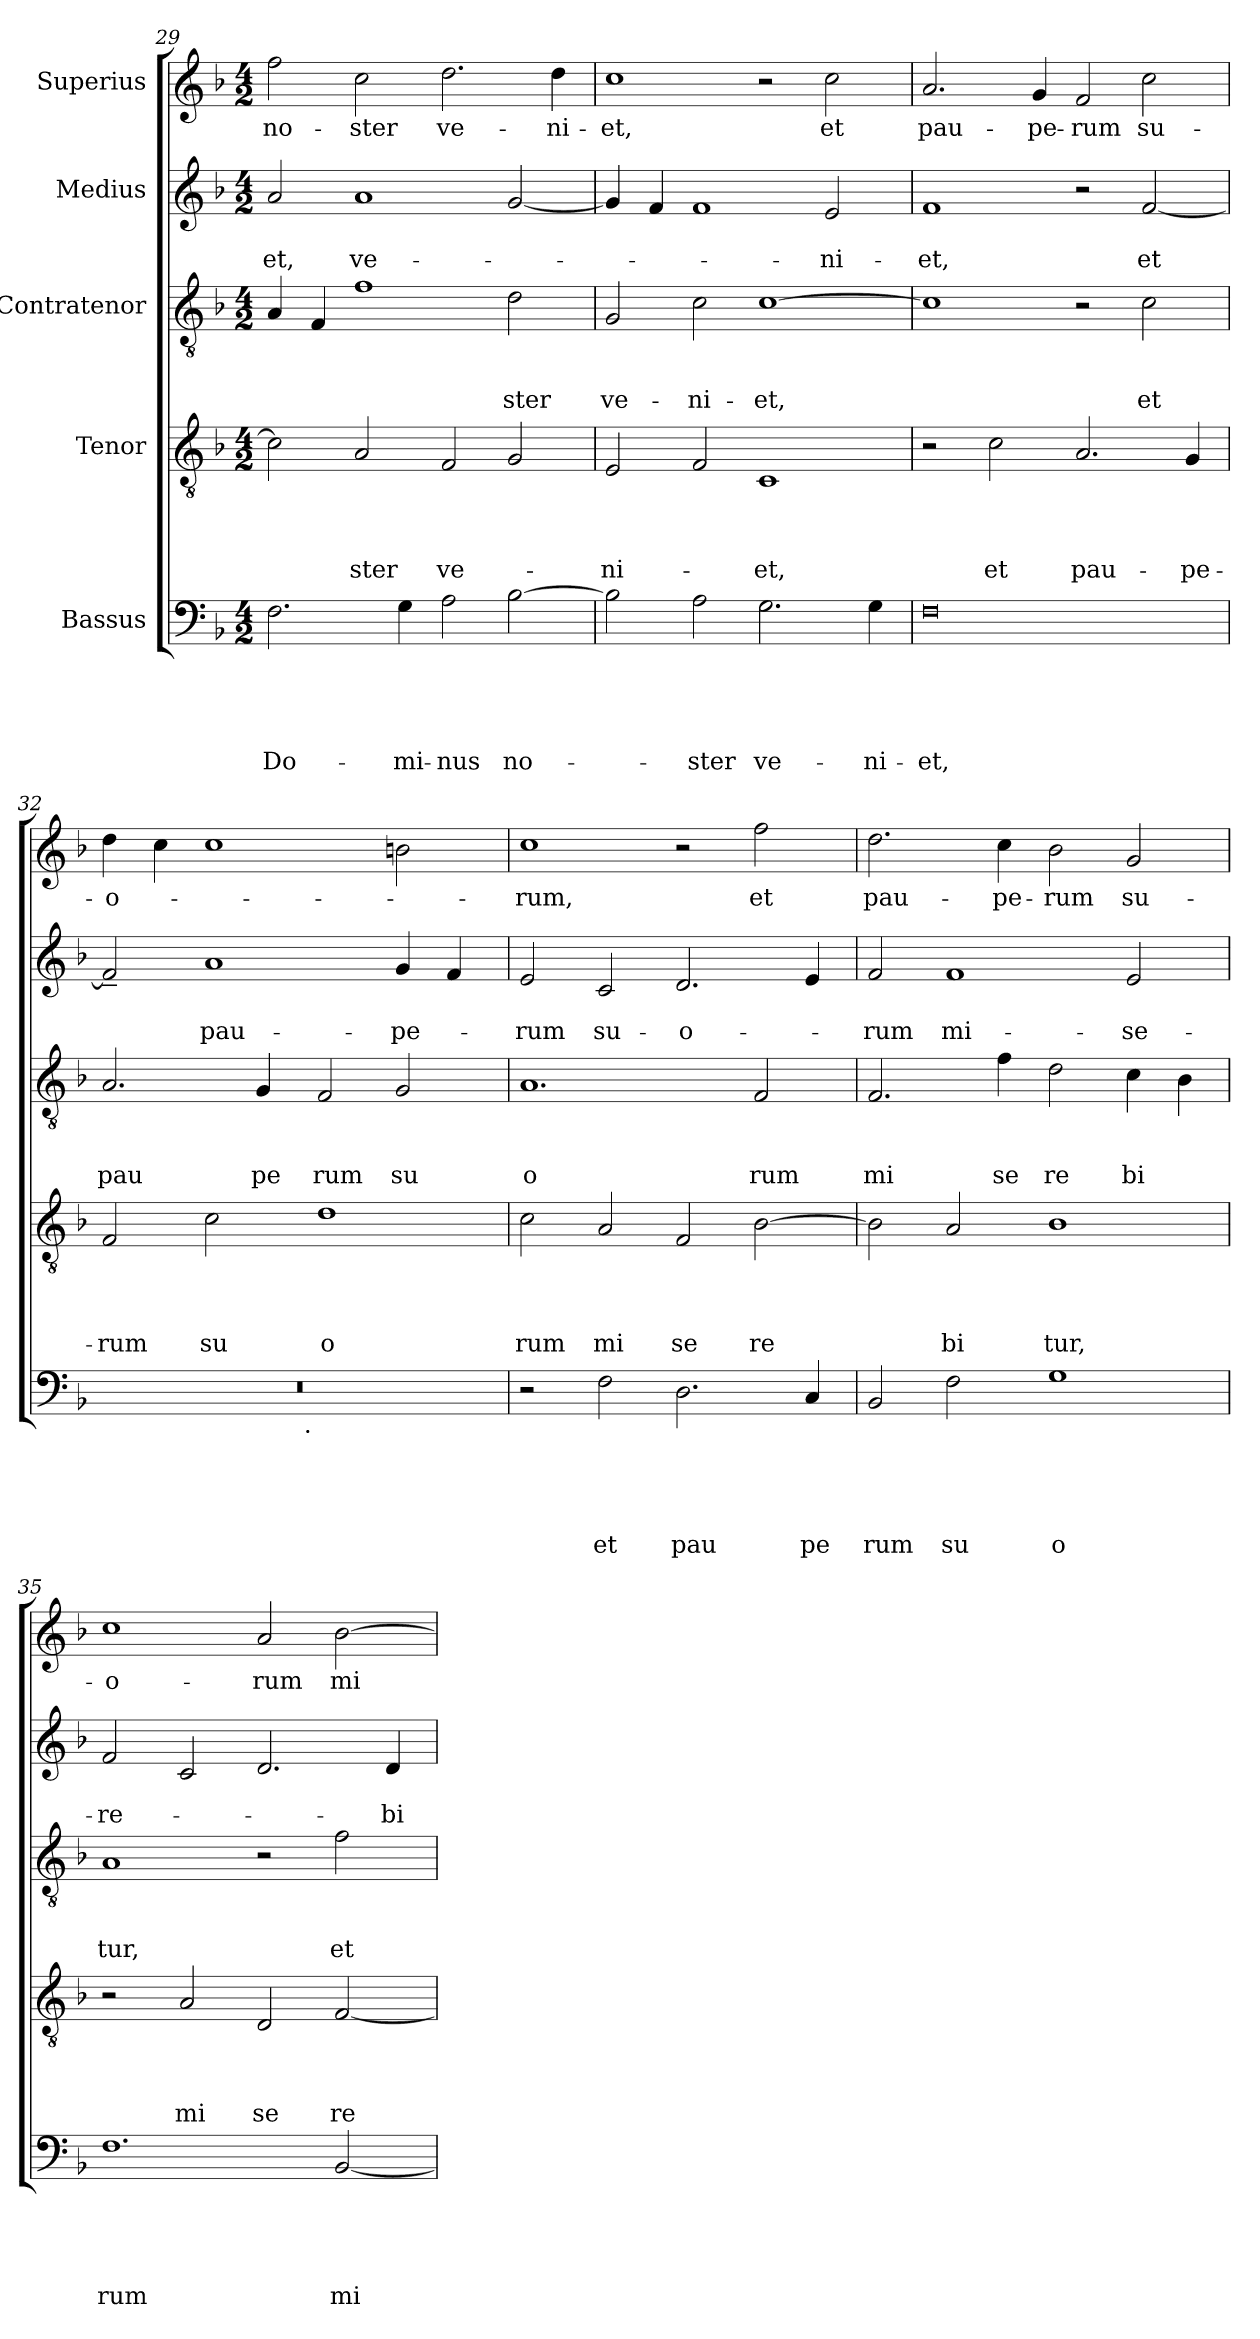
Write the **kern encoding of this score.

**kern	**text	**text	**text	**text	**text	**kern	**text	**text	**text	**text	**kern	**text	**text	**text	**kern	**text	**text	**kern	**text
*part5	*part5	*part5	*part5	*part5	*part5	*part4	*part4	*part4	*part4	*part4	*part3	*part3	*part3	*part3	*part2	*part2	*part2	*part1	*part1
*staff5	*staff5	*staff5	*staff5	*staff5	*staff5	*staff4	*staff4	*staff4	*staff4	*staff4	*staff3	*staff3	*staff3	*staff3	*staff2	*staff2	*staff2	*staff1	*staff1
*I"Bassus	*	*	*	*	*	*I"Tenor	*	*	*	*	*I"Contratenor	*	*	*	*I"Medius	*	*	*I"Superius	*
*clefF4	*	*	*	*	*	*clefGv2	*	*	*	*	*clefGv2	*	*	*	*clefG2	*	*	*clefG2	*
*k[b-]	*	*	*	*	*	*k[b-]	*	*	*	*	*k[b-]	*	*	*	*k[b-]	*	*	*k[b-]	*
*F:	*	*	*	*	*	*F:	*	*	*	*	*F:	*	*	*	*F:	*	*	*F:	*
*M4/2	*	*	*	*	*	*M4/2	*	*	*	*	*M4/2	*	*	*	*M4/2	*	*	*M4/2	*
=29	=29	=29	=29	=29	=29	=29	=29	=29	=29	=29	=29	=29	=29	=29	=29	=29	=29	=29	=29
!	!	!	!	!	!LO:LY:b	!	!	!	!	!	!	!	!	!	!	!	!LO:LY:b	!	!LO:LY:b
2.F\	.	.	.	.	Do-	2c\]	.	.	.	.	4A/	.	.	.	2a/	.	-et,	2ff\	no-
.	.	.	.	.	.	.	.	.	.	.	4F/	.	.	.	.	.	.	.	.
!	!	!	!	!	!	!	!	!	!	!LO:LY:b	!	!	!	!	!	!	!LO:LY:b	!	!LO:LY:b
.	.	.	.	.	.	2A/	.	.	.	-ster	1f	.	.	.	1a	.	ve-	2cc\	-ster
!	!	!	!	!	!LO:LY:b	!	!	!	!	!	!	!	!	!	!	!	!	!	!
4G\	.	.	.	.	-mi-	.	.	.	.	.	.	.	.	.	.	.	.	.	.
!	!	!	!	!	!LO:LY:b	!	!	!	!	!LO:LY:b	!	!	!	!	!	!	!	!	!LO:LY:b
2A\	.	.	.	.	-nus	2F/	.	.	.	ve-	.	.	.	.	.	.	.	2.dd\	ve-
!	!	!	!	!	!LO:LY:b	!	!	!	!	!	!	!	!	!LO:LY:b	!	!	!	!	!
[>2B-\	.	.	.	.	no-	2G/	.	.	.	.	2d\	.	.	-ster	[<2g/	.	.	.	.
!	!	!	!	!	!	!	!	!	!	!	!	!	!	!	!	!	!	!	!LO:LY:b
.	.	.	.	.	.	.	.	.	.	.	.	.	.	.	.	.	.	4dd\	-ni-
=30	=30	=30	=30	=30	=30	=30	=30	=30	=30	=30	=30	=30	=30	=30	=30	=30	=30	=30	=30
!	!	!	!	!	!	!	!	!	!	!LO:LY:b	!	!	!	!LO:LY:b	!	!	!	!	!LO:LY:b
2B-\]	.	.	.	.	.	2E/	.	.	.	-ni-	2G/	.	.	ve-	4g/]	.	.	1cc	-et,
.	.	.	.	.	.	.	.	.	.	.	.	.	.	.	4f/	.	.	.	.
!	!	!	!	!	!LO:LY:b	!	!	!	!	!	!	!	!	!LO:LY:b	!	!	!	!	!
2A\	.	.	.	.	-ster	2F/	.	.	.	.	2c\	.	.	-ni-	1f	.	.	.	.
!	!	!	!	!	!LO:LY:b	!	!	!	!	!LO:LY:b	!	!	!	!LO:LY:b	!	!	!	!	!
2.G\	.	.	.	.	ve-	1C	.	.	.	-et,	[>1c	.	.	-et,	.	.	.	2r	.
!	!	!	!	!	!	!	!	!	!	!	!	!	!	!	!	!	!LO:LY:b	!	!LO:LY:b
.	.	.	.	.	.	.	.	.	.	.	.	.	.	.	2e/	.	-ni-	2cc\	et
!	!	!	!	!	!LO:LY:b	!	!	!	!	!	!	!	!	!	!	!	!	!	!
4G\	.	.	.	.	-ni-	.	.	.	.	.	.	.	.	.	.	.	.	.	.
=31	=31	=31	=31	=31	=31	=31	=31	=31	=31	=31	=31	=31	=31	=31	=31	=31	=31	=31	=31
!	!	!	!	!	!LO:LY:b	!	!	!	!	!	!	!	!	!	!	!	!LO:LY:b	!	!LO:LY:b
0F	.	.	.	.	-et,	2r	.	.	.	.	1c]	.	.	.	1f	.	-et,	2.a/	pau-
!	!	!	!	!	!	!	!	!	!	!LO:LY:b	!	!	!	!	!	!	!	!	!
.	.	.	.	.	.	2c\	.	.	.	et	.	.	.	.	.	.	.	.	.
!	!	!	!	!	!	!	!	!	!	!	!	!	!	!	!	!	!	!	!LO:LY:b
.	.	.	.	.	.	.	.	.	.	.	.	.	.	.	.	.	.	4g/	-pe-
!	!	!	!	!	!	!	!	!	!	!LO:LY:b	!	!	!	!	!	!	!	!	!LO:LY:b
.	.	.	.	.	.	2.A/	.	.	.	pau-	2r	.	.	.	2r	.	.	2f/	-rum
!	!	!	!	!	!	!	!	!	!	!	!	!	!	!LO:LY:b	!	!	!LO:LY:b	!	!LO:LY:b
.	.	.	.	.	.	.	.	.	.	.	2c\	.	.	et	[<2f/	.	et	2cc\	su-
!	!	!	!	!	!	!	!	!	!	!LO:LY:b	!	!	!	!	!	!	!	!	!
.	.	.	.	.	.	4G/	.	.	.	-pe-	.	.	.	.	.	.	.	.	.
!!LO:LB:g=z
=32	=32	=32	=32	=32	=32	=32	=32	=32	=32	=32	=32	=32	=32	=32	=32	=32	=32	=32	=32
!	!	!	!	!	!	!	!	!	!	!LO:LY:b	!	!	!	!LO:LY:b	!	!	!	!	!LO:LY:b
*^	*	*	*	*	*	*	*	*	*	*	*	*	*	*	*	*	*	*	*
0r	2ryy	.	.	.	.	.	2F/	.	.	.	-rum	2.A/	.	.	pau	2f~</]	.	.	4dd\	-o-
.	.	.	.	.	.	.	.	.	.	.	.	.	.	.	.	.	.	.	4cc\	.
!	!	!	!	!	!	!	!	!	!	!	!LO:LY:b	!	!	!	!	!	!	!LO:LY:b	!	!
.	4...ryy	.	.	.	.	.	2c\	.	.	.	su	.	.	.	.	1a	.	pau-	1cc	.
!	!	!	!	!	!	!	!	!	!	!	!	!	!	!	!LO:LY:b	!	!	!	!	!
.	.	.	.	.	.	.	.	.	.	.	.	4G/	.	.	pe	.	.	.	.	.
!	!LO:TX:b:t=.	!	!	!	!	!	!	!	!	!	!	!	!	!	!	!	!	!	!	!
.	1ryy	.	.	.	.	.	.	.	.	.	.	.	.	.	.	.	.	.	.	.
!	!	!	!	!	!	!	!	!	!	!	!LO:LY:b	!	!	!	!LO:LY:b	!	!	!	!	!
.	.	.	.	.	.	.	1d	.	.	.	o	2F/	.	.	rum	.	.	.	.	.
!	!	!	!	!	!	!	!	!	!	!	!	!	!	!	!LO:LY:b	!	!	!LO:LY:b	!	!
.	.	.	.	.	.	.	.	.	.	.	.	2G/	.	.	su	4g/	.	-pe-	2bn\	.
.	.	.	.	.	.	.	.	.	.	.	.	.	.	.	.	4f/	.	.	.	.
.	32ryy	.	.	.	.	.	.	.	.	.	.	.	.	.	.	.	.	.	.	.
=33	=33	=33	=33	=33	=33	=33	=33	=33	=33	=33	=33	=33	=33	=33	=33	=33	=33	=33	=33	=33
!	!	!	!	!	!	!	!	!	!	!	!LO:LY:b	!	!	!	!LO:LY:b	!	!	!LO:LY:b	!	!LO:LY:b
*v	*v	*	*	*	*	*	*	*	*	*	*	*	*	*	*	*	*	*	*	*
2r	.	.	.	.	.	2c\	.	.	.	rum	1.A	.	.	o	2e/	.	-rum	1cc	-rum,
!	!	!	!	!	!LO:LY:b	!	!	!	!	!LO:LY:b	!	!	!	!	!	!	!LO:LY:b	!	!
2F\	.	.	.	.	et	2A/	.	.	.	mi	.	.	.	.	2c/	.	su-	.	.
!	!	!	!	!	!LO:LY:b	!	!	!	!	!LO:LY:b	!	!	!	!	!	!	!LO:LY:b	!	!
2.D\	.	.	.	.	pau	2F/	.	.	.	se	.	.	.	.	2.d/	.	-o-	2r	.
!	!	!	!	!	!	!	!	!	!	!LO:LY:b	!	!	!	!LO:LY:b	!	!	!	!	!LO:LY:b
.	.	.	.	.	.	[>2B-\	.	.	.	re	2F/	.	.	rum	.	.	.	2ff\	et
!	!	!	!	!	!LO:LY:b	!	!	!	!	!	!	!	!	!	!	!	!	!	!
4C/	.	.	.	.	pe	.	.	.	.	.	.	.	.	.	4e/	.	.	.	.
=34	=34	=34	=34	=34	=34	=34	=34	=34	=34	=34	=34	=34	=34	=34	=34	=34	=34	=34	=34
!	!	!	!	!	!LO:LY:b	!	!	!	!	!	!	!	!	!LO:LY:b	!	!	!LO:LY:b	!	!LO:LY:b
2BB-/	.	.	.	.	rum	2B-\]	.	.	.	.	2.F/	.	.	mi	2f/	.	-rum	2.dd\	pau-
!	!	!	!	!	!LO:LY:b	!	!	!	!	!LO:LY:b	!	!	!	!	!	!	!LO:LY:b	!	!
2F\	.	.	.	.	su	2A/	.	.	.	bi	.	.	.	.	1f	.	mi-	.	.
!	!	!	!	!	!	!	!	!	!	!	!	!	!	!LO:LY:b	!	!	!	!	!LO:LY:b
.	.	.	.	.	.	.	.	.	.	.	4f\	.	.	se	.	.	.	4cc\	-pe-
!	!	!	!	!	!LO:LY:b	!	!	!	!	!LO:LY:b	!	!	!	!LO:LY:b	!	!	!	!	!LO:LY:b
1G	.	.	.	.	o	1B-	.	.	.	tur,	2d\	.	.	re	.	.	.	2b-\	-rum
!	!	!	!	!	!	!	!	!	!	!	!	!	!	!LO:LY:b	!	!	!LO:LY:b	!	!LO:LY:b
.	.	.	.	.	.	.	.	.	.	.	4c\	.	.	bi	2e/	.	-se-	2g/	su-
.	.	.	.	.	.	.	.	.	.	.	4B-\	.	.	.	.	.	.	.	.
=35	=35	=35	=35	=35	=35	=35	=35	=35	=35	=35	=35	=35	=35	=35	=35	=35	=35	=35	=35
!	!	!	!	!	!LO:LY:b	!	!	!	!	!	!	!	!	!LO:LY:b	!	!	!LO:LY:b	!	!LO:LY:b
1.F	.	.	.	.	rum	2r	.	.	.	.	1A	.	.	tur,	2f/	.	-re-	1cc	-o-
!	!	!	!	!	!	!	!	!	!	!LO:LY:b	!	!	!	!	!	!	!	!	!
.	.	.	.	.	.	2A/	.	.	.	mi	.	.	.	.	2c/	.	.	.	.
!	!	!	!	!	!	!	!	!	!	!LO:LY:b	!	!	!	!	!	!	!	!	!LO:LY:b
.	.	.	.	.	.	2D/	.	.	.	se	2r	.	.	.	2.d/	.	.	2a/	-rum
!	!	!	!	!	!LO:LY:b	!	!	!	!	!LO:LY:b	!	!	!	!LO:LY:b	!	!	!	!	!LO:LY:b
[<2BB-/	.	.	.	.	mi	[<2F/	.	.	.	re	2f\	.	.	et	.	.	.	[>2b-\	mi-
!	!	!	!	!	!	!	!	!	!	!	!	!	!	!	!	!	!LO:LY:b	!	!
.	.	.	.	.	.	.	.	.	.	.	.	.	.	.	4d/	.	-bi-	.	.
=	=	=	=	=	=	=	=	=	=	=	=	=	=	=	=	=	=	=	=
*-	*-	*-	*-	*-	*-	*-	*-	*-	*-	*-	*-	*-	*-	*-	*-	*-	*-	*-	*-
